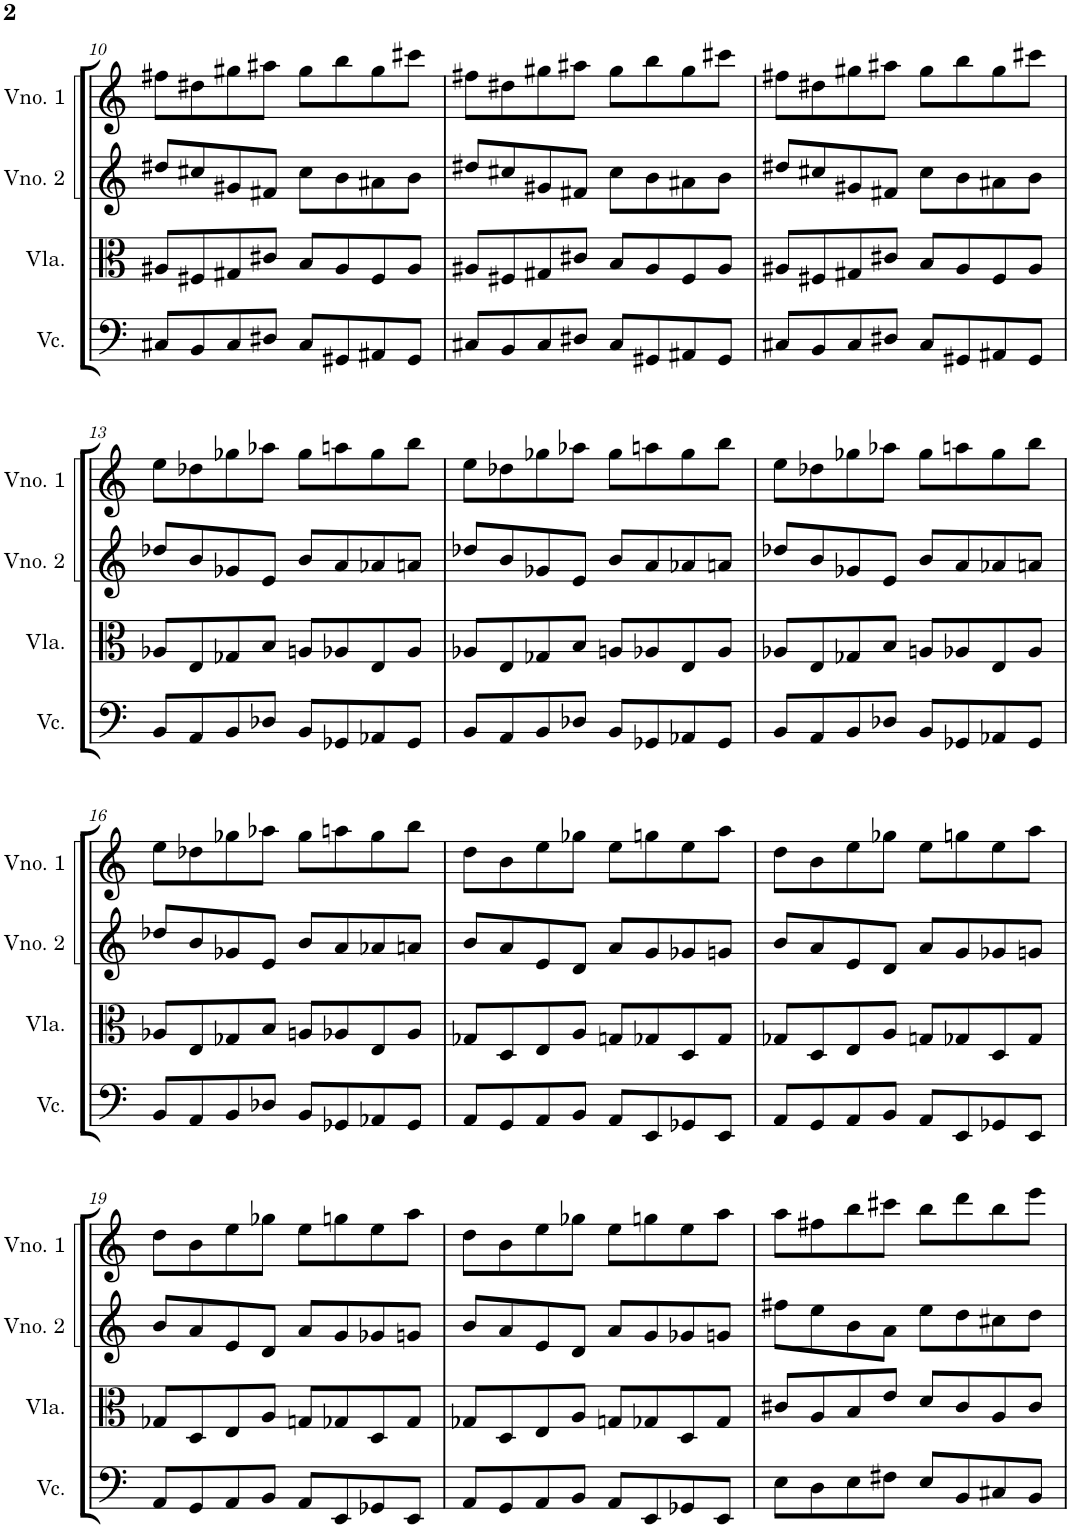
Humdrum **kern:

**kern	**kern	**kern	**kern
*part4	*part3	*part2	*part1
*staff4	*staff3	*staff2	*staff1
*I"Violoncelo	*I"Viola	*I"Violino 2	*I"Violino 1
*I'Vc.	*I'Vla.	*I'Vno. 2	*I'Vno. 1
!!LO:PB:g=z
*clefF4	*clefC3	*clefG2	*clefG2
*k[]	*k[]	*k[]	*k[]
*M4/4	*M4/4	*M4/4	*M4/4
=10	=10	=10	=10
8C#X/L	8A#X/L	8dd#X/L	8ff#X\L
8BB/	8F#X/	8cc#X/	8dd#X\
8C#/	8G#X/	8g#X/	8gg#X\
8D#X/J	8c#X/J	8f#X/J	8aa#X\J
8C#/L	8B/L	8cc#\L	8gg#\L
8GG#X/	8A#/	8b\	8bb\
8AA#X/	8F#/	8a#X\	8gg#\
8GG#/J	8A#/J	8b\J	8ccc#X\J
=11	=11	=11	=11
8C#X/L	8A#X/L	8dd#X/L	8ff#X\L
8BB/	8F#X/	8cc#X/	8dd#X\
8C#/	8G#X/	8g#X/	8gg#X\
8D#X/J	8c#X/J	8f#X/J	8aa#X\J
8C#/L	8B/L	8cc#\L	8gg#\L
8GG#X/	8A#/	8b\	8bb\
8AA#X/	8F#/	8a#X\	8gg#\
8GG#/J	8A#/J	8b\J	8ccc#X\J
=12	=12	=12	=12
8C#X/L	8A#X/L	8dd#X/L	8ff#X\L
8BB/	8F#X/	8cc#X/	8dd#X\
8C#/	8G#X/	8g#X/	8gg#X\
8D#X/J	8c#X/J	8f#X/J	8aa#X\J
8C#/L	8B/L	8cc#\L	8gg#\L
8GG#X/	8A#/	8b\	8bb\
8AA#X/	8F#/	8a#X\	8gg#\
8GG#/J	8A#/J	8b\J	8ccc#X\J
!!LO:LB:g=z
=13	=13	=13	=13
8BB/L	8A-X/L	8dd-X/L	8ee\L
8AA/	8E/	8b/	8dd-X\
8BB/	8G-X/	8g-X/	8gg-X\
8D-X/J	8B/J	8e/J	8aa-X\J
8BB/L	8An/L	8b/L	8gg-\L
8GG-X/	8A-X/	8a/	8aan\
8AA-X/	8E/	8a-X/	8gg-\
8GG-/J	8A-/J	8an/J	8bb\J
=14	=14	=14	=14
8BB/L	8A-X/L	8dd-X/L	8ee\L
8AA/	8E/	8b/	8dd-X\
8BB/	8G-X/	8g-X/	8gg-X\
8D-X/J	8B/J	8e/J	8aa-X\J
8BB/L	8An/L	8b/L	8gg-\L
8GG-X/	8A-X/	8a/	8aan\
8AA-X/	8E/	8a-X/	8gg-\
8GG-/J	8A-/J	8an/J	8bb\J
=15	=15	=15	=15
8BB/L	8A-X/L	8dd-X/L	8ee\L
8AA/	8E/	8b/	8dd-X\
8BB/	8G-X/	8g-X/	8gg-X\
8D-X/J	8B/J	8e/J	8aa-X\J
8BB/L	8An/L	8b/L	8gg-\L
8GG-X/	8A-X/	8a/	8aan\
8AA-X/	8E/	8a-X/	8gg-\
8GG-/J	8A-/J	8an/J	8bb\J
!!LO:LB:g=z
=16	=16	=16	=16
8BB/L	8A-X/L	8dd-X/L	8ee\L
8AA/	8E/	8b/	8dd-X\
8BB/	8G-X/	8g-X/	8gg-X\
8D-X/J	8B/J	8e/J	8aa-X\J
8BB/L	8An/L	8b/L	8gg-\L
8GG-X/	8A-X/	8a/	8aan\
8AA-X/	8E/	8a-X/	8gg-\
8GG-/J	8A-/J	8an/J	8bb\J
=17	=17	=17	=17
8AA/L	8G-X/L	8b/L	8dd\L
8GG/	8D/	8a/	8b\
8AA/	8E/	8e/	8ee\
8BB/J	8A/J	8d/J	8gg-X\J
8AA/L	8Gn/L	8a/L	8ee\L
8EE/	8G-X/	8g/	8ggn\
8GG-X/	8D/	8g-X/	8ee\
8EE/J	8G-/J	8gn/J	8aa\J
=18	=18	=18	=18
8AA/L	8G-X/L	8b/L	8dd\L
8GG/	8D/	8a/	8b\
8AA/	8E/	8e/	8ee\
8BB/J	8A/J	8d/J	8gg-X\J
8AA/L	8Gn/L	8a/L	8ee\L
8EE/	8G-X/	8g/	8ggn\
8GG-X/	8D/	8g-X/	8ee\
8EE/J	8G-/J	8gn/J	8aa\J
!!LO:LB:g=z
=19	=19	=19	=19
8AA/L	8G-X/L	8b/L	8dd\L
8GG/	8D/	8a/	8b\
8AA/	8E/	8e/	8ee\
8BB/J	8A/J	8d/J	8gg-X\J
8AA/L	8Gn/L	8a/L	8ee\L
8EE/	8G-X/	8g/	8ggn\
8GG-X/	8D/	8g-X/	8ee\
8EE/J	8G-/J	8gn/J	8aa\J
=20	=20	=20	=20
8AA/L	8G-X/L	8b/L	8dd\L
8GG/	8D/	8a/	8b\
8AA/	8E/	8e/	8ee\
8BB/J	8A/J	8d/J	8gg-X\J
8AA/L	8Gn/L	8a/L	8ee\L
8EE/	8G-X/	8g/	8ggn\
8GG-X/	8D/	8g-X/	8ee\
8EE/J	8G-/J	8gn/J	8aa\J
=21	=21	=21	=21
8E\L	8c#X/L	8ff#X\L	8aa\L
8D\	8A/	8ee\	8ff#X\
8E\	8B/	8b\	8bb\
8F#X\J	8e/J	8a\J	8ccc#X\J
8E/L	8d/L	8ee\L	8bb\L
8BB/	8c#/	8dd\	8ddd\
8C#X/	8A/	8cc#X\	8bb\
8BB/J	8c#/J	8dd\J	8eee\J
=	=	=	=
*-	*-	*-	*-
